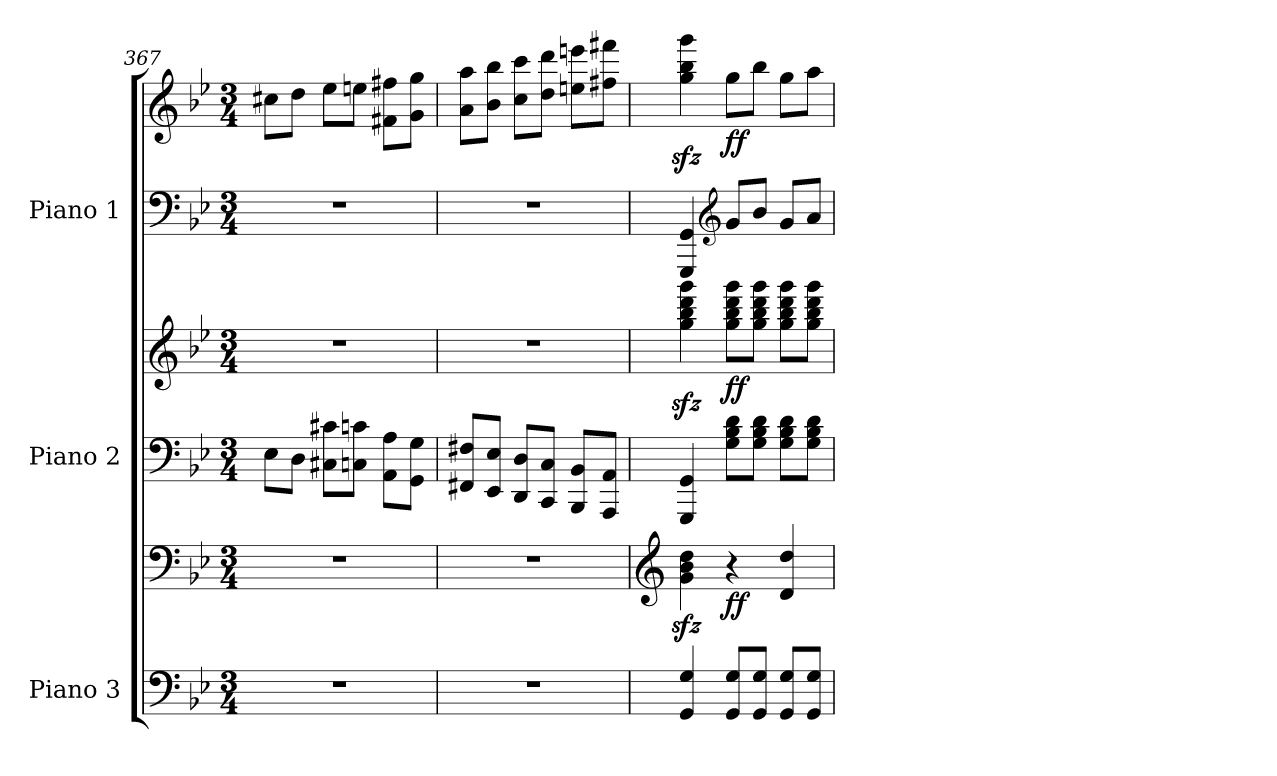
**kern	**kern	**dynam	**kern	**kern	**dynam	**kern	**kern	**dynam
*part3	*part3	*part3	*part2	*part2	*part2	*part1	*part1	*part1
*staff6	*staff5	*staff5/6	*staff4	*staff3	*staff3/4	*staff2	*staff1	*staff1/2
*I"Piano 3	*	*	*I"Piano 2	*	*	*I"Piano 1	*	*
*I'Pno. 3	*	*	*I'Pno. 2	*	*	*I'Pno. 1	*	*
*clefF4	*clefF4	*	*clefF4	*clefG2	*	*clefF4	*clefG2	*
*k[b-e-]	*k[b-e-]	*	*k[b-e-]	*k[b-e-]	*	*k[b-e-]	*k[b-e-]	*
*M3/4	*M3/4	*	*M3/4	*M3/4	*	*M3/4	*M3/4	*
=367	=367	=367	=367	=367	=367	=367	=367	=367
2.r	2.r	.	8E-\L	2.r	.	2.r	8cc#X\L	.
.	.	.	8D\J	.	.	.	8dd\J	.
.	.	.	8C#X\ 8c#X\L	.	.	.	8ee-\L	.
.	.	.	8Cn\ 8cn\J	.	.	.	8een\J	.
.	.	.	8AA\ 8A\L	.	.	.	8f#X\ 8ff#X\L	.
.	.	.	8GG\ 8G\J	.	.	.	8g\ 8gg\J	.
=368	=368	=368	=368	=368	=368	=368	=368	=368
2.r	2.r	.	8FF#X/ 8F#X/L	2.r	.	2.r	8a\ 8aa\L	.
.	.	.	8EE-/ 8E-/J	.	.	.	8b-\ 8bb-\J	.
.	.	.	8DD/ 8D/L	.	.	.	8cc\ 8ccc\L	.
.	.	.	8CC/ 8C/J	.	.	.	8dd\ 8ddd\J	.
.	.	.	8BBB-/ 8BB-/L	.	.	.	8een\ 8eeen\L	.
.	.	.	8AAA/ 8AA/J	.	.	.	8ff#X\ 8fff#X\J	.
!!LO:PB:g=z
=369	=369	=369	=369	=369	=369	=369	=369	=369
*	*clefG2	*	*	*	*	*	*	*
4GG/ 4G/	4g\zz< 4b-\zz< 4dd\zz<	.	4GGG/ 4GG/	4gg\zz< 4bb-\zz< 4ddd\zz< 4ggg\zz<	.	4GGG/ 4GG/	4gg\zz< 4bb-\zz< 4ggg\zz<	.
*	*	*	*	*	*	*clefG2	*	*
!	!	!LO:DY:b	!	!	!LO:DY:b	!	!	!LO:DY:b
8GG/ 8G/L	4r	ff	8G\ 8B-\ 8d\L	8gg\ 8bb-\ 8ddd\ 8ggg\L	ff	8g/L	8gg\L	ff
8GG/ 8G/J	.	.	8G\ 8B-\ 8d\J	8gg\ 8bb-\ 8ddd\ 8ggg\J	.	8b-/J	8bb-\J	.
8GG/ 8G/L	4d/ 4dd/	.	8G\ 8B-\ 8d\L	8gg\ 8bb-\ 8ddd\ 8ggg\L	.	8g/L	8gg\L	.
8GG/ 8G/J	.	.	8G\ 8B-\ 8d\J	8gg\ 8bb-\ 8ddd\ 8ggg\J	.	8a/J	8aa\J	.
=	=	=	=	=	=	=	=	=
*-	*-	*-	*-	*-	*-	*-	*-	*-
